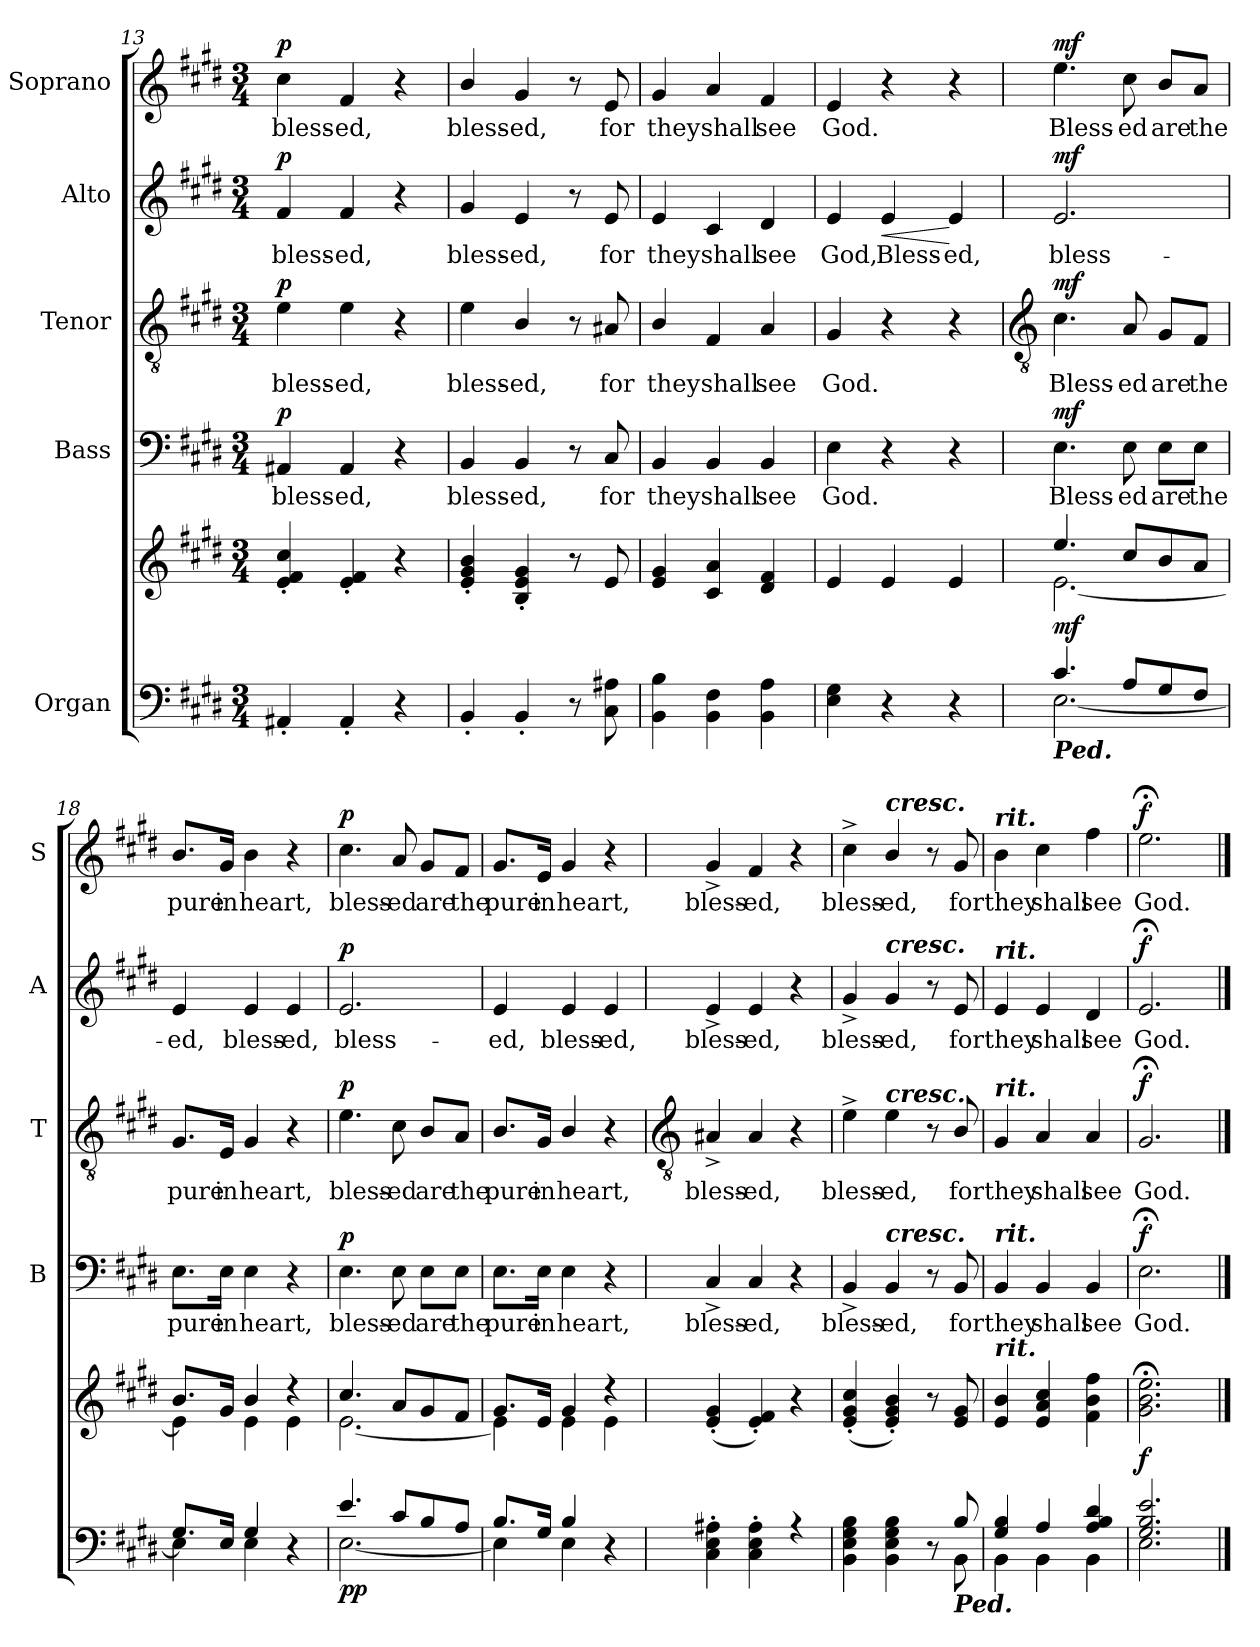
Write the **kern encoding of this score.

**kern	**kern	**dynam	**kern	**text	**dynam	**kern	**text	**dynam	**kern	**text	**dynam	**kern	**text	**dynam
*part5	*part5	*part5	*part4	*part4	*part4	*part3	*part3	*part3	*part2	*part2	*part2	*part1	*part1	*part1
*staff6	*staff5	*staff5/6	*staff4	*staff4	*staff4	*staff3	*staff3	*staff3	*staff2	*staff2	*staff2	*staff1	*staff1	*staff1
*I"Organ	*	*	*I"Bass	*	*	*I"Tenor	*	*	*I"Alto	*	*	*I"Soprano	*	*
*	*	*	*I'B	*	*	*I'T	*	*	*I'A	*	*	*I'S	*	*
!!LO:LB:g=z
*clefF4	*clefG2	*	*clefF4	*	*	*clefGv2	*	*	*clefG2	*	*	*clefG2	*	*
*k[f#c#g#d#]	*k[f#c#g#d#]	*	*k[f#c#g#d#]	*	*	*k[f#c#g#d#]	*	*	*k[f#c#g#d#]	*	*	*k[f#c#g#d#]	*	*
*E:	*E:	*	*E:	*	*	*E:	*	*	*E:	*	*	*E:	*	*
*M3/4	*M3/4	*	*M3/4	*	*	*M3/4	*	*	*M3/4	*	*	*M3/4	*	*
=13	=13	=13	=13	=13	=13	=13	=13	=13	=13	=13	=13	=13	=13	=13
!	!	!	!	!LO:LY:b	!LO:DY:b	!	!LO:LY:b	!LO:DY:b	!	!LO:LY:b	!LO:DY:b	!	!LO:LY:b	!LO:DY:b
4AA#X'/	4e' 4f#' 4cc#'	.	4AA#X	bless-	p	4e	bless-	p	4f#	bless-	p	4cc#	bless-	p
!	!	!	!	!LO:LY:b	!	!	!LO:LY:b	!	!	!LO:LY:b	!	!	!LO:LY:b	!
4AA#'/	4e' 4f#'	.	4AA#	-ed,	.	4e	-ed,	.	4f#	-ed,	.	4f#	-ed,	.
4r	4r	.	4r	.	.	4r	.	.	4r	.	.	4r	.	.
=14	=14	=14	=14	=14	=14	=14	=14	=14	=14	=14	=14	=14	=14	=14
!	!	!	!	!LO:LY:b	!	!	!LO:LY:b	!	!	!LO:LY:b	!	!	!LO:LY:b	!
4BB'/	4e/' 4g#/' 4b/'	.	4BB	bless-	.	4e	bless-	.	4g#	bless-	.	4b/	bless-	.
!	!	!	!	!LO:LY:b	!	!	!LO:LY:b	!	!	!LO:LY:b	!	!	!LO:LY:b	!
4BB'/	4B' 4e' 4g#'	.	4BB	-ed,	.	4B/	-ed,	.	4e	-ed,	.	4g#	-ed,	.
8r	8r	.	8r	.	.	8r	.	.	8r	.	.	8r	.	.
!	!	!	!	!LO:LY:b	!	!	!LO:LY:b	!	!	!LO:LY:b	!	!	!LO:LY:b	!
8C# 8A#X	8eL	.	8C#	for	.	8A#X	for	.	8e	for	.	8e	for	.
=15	=15	=15	=15	=15	=15	=15	=15	=15	=15	=15	=15	=15	=15	=15
!	!	!	!	!LO:LY:b	!	!	!LO:LY:b	!	!	!LO:LY:b	!	!	!LO:LY:b	!
4BB 4B	4e 4g#	.	4BB	they	.	4B/	they	.	4e	they	.	4g#	they	.
!	!	!	!	!LO:LY:b	!	!	!LO:LY:b	!	!	!LO:LY:b	!	!	!LO:LY:b	!
4BB 4F#	4c# 4a	.	4BB	shall	.	4F#	shall	.	4c#	shall	.	4a	shall	.
!	!	!	!	!LO:LY:b	!	!	!LO:LY:b	!	!	!LO:LY:b	!	!	!LO:LY:b	!
4BB 4A	4d# 4f#	.	4BB	see	.	4A	see	.	4d#	see	.	4f#	see	.
=16	=16	=16	=16	=16	=16	=16	=16	=16	=16	=16	=16	=16	=16	=16
!	!	!	!	!LO:LY:b	!	!	!LO:LY:b	!	!	!LO:LY:b	!	!	!LO:LY:b	!
4E 4G#	4e	.	4E	God.	.	4G#	God.	.	4e	God,	.	4e	God.	.
!	!	!	!	!	!	!	!	!	!	!LO:LY:b	!LO:HP:b	!	!	!
4r	4e	.	4r	.	.	4r	.	.	4e	Bless-	<	4r	.	.
!	!	!	!	!	!	!	!	!	!	!LO:LY:b	!	!	!	!
4r	4e	.	4r	.	.	4r	.	.	4e	-ed,	[	4r	.	.
!!LO:LB:g=z
=17	=17	=17	=17	=17	=17	=17	=17	=17	=17	=17	=17	=17	=17	=17
*	*	*	*	*	*	*clefGv2	*	*	*	*	*	*	*	*
*^	*^	*	*	*	*	*	*	*	*	*	*	*	*	*
!LO:TX:b:Bi:t=Ped.	!	!	!	!	!	!	!	!	!	!	!	!	!	!	!	!
!	!	!	!	!LO:DY:b	!	!LO:LY:b	!LO:DY:b	!	!LO:LY:b	!LO:DY:b	!	!LO:LY:b	!LO:DY:b	!	!LO:LY:b	!LO:DY:b
4.c#/	[2.E\	4.ee/	[2.e\	mf	4.E	Bless-	mf	4.c#	Bless-	mf	2.e	bless-	mf	4.ee	Bless-	mf
!	!	!	!	!	!	!LO:LY:b	!	!	!LO:LY:b	!	!	!	!	!	!LO:LY:b	!
8A/L	.	8cc#/L	.	.	8E	-ed	.	8A	-ed	.	.	.	.	8cc#	-ed	.
!	!	!	!	!	!	!LO:LY:b	!	!	!LO:LY:b	!	!	!	!	!	!LO:LY:b	!
8G#/	.	8b/	.	.	8E\L	are	.	8G#/L	are	.	.	.	.	8b/L	are	.
!	!	!	!	!	!	!LO:LY:b	!	!	!LO:LY:b	!	!	!	!	!	!LO:LY:b	!
8F#/J	.	8aJ	.	.	8E\J	the	.	8F#/J	the	.	.	.	.	8a/J	the	.
=18	=18	=18	=18	=18	=18	=18	=18	=18	=18	=18	=18	=18	=18	=18	=18	=18
!	!	!	!	!	!	!LO:LY:b	!	!	!LO:LY:b	!	!	!LO:LY:b	!	!	!LO:LY:b	!
8.G#/L	4E\]	8.b/L	4e\]	.	8.E\L	pure	.	8.G#/L	pure	.	4e	-ed,	.	8.b/L	pure	.
!	!	!	!	!	!	!LO:LY:b	!	!	!LO:LY:b	!	!	!	!	!	!LO:LY:b	!
16E/J	.	16g#J	.	.	16E\Jk	in	.	16E/Jk	in	.	.	.	.	16g#/Jk	in	.
!	!	!	!	!	!	!LO:LY:b	!	!	!LO:LY:b	!	!	!LO:LY:b	!	!	!LO:LY:b	!
4G#/	4E\	4b/	4e\	.	4E	heart,	.	4G#	heart,	.	4e	bless-	.	4b	heart,	.
!	!	!	!	!	!	!	!	!	!	!	!	!LO:LY:b	!	!	!	!
4ryy	4r	4r	4e\	.	4r	.	.	4r	.	.	4e	-ed,	.	4r	.	.
=19	=19	=19	=19	=19	=19	=19	=19	=19	=19	=19	=19	=19	=19	=19	=19	=19
!	!	!	!	!LO:DY:b=2	!	!LO:LY:b	!	!	!LO:LY:b	!	!	!LO:LY:b	!	!	!LO:LY:b	!
!	!	!	!	!LO:DY:n=1:b	!	!	!LO:DY:b	!	!	!LO:DY:b	!	!	!LO:DY:b	!	!	!LO:DY:b
4.e/	[2.E\	4.cc#/	[2.e\	p p	4.E	bless-	p	4.e	bless-	p	2.e	bless-	p	4.cc#	bless-	p
!	!	!	!	!	!	!LO:LY:b	!	!	!LO:LY:b	!	!	!	!	!	!LO:LY:b	!
8c#/L	.	8aL	.	.	8E	-ed	.	8c#	-ed	.	.	.	.	8a	-ed	.
!	!	!	!	!	!	!LO:LY:b	!	!	!LO:LY:b	!	!	!	!	!	!LO:LY:b	!
8B/	.	8g#	.	.	8E\L	are	.	8B/L	are	.	.	.	.	8g#/L	are	.
!	!	!	!	!	!	!LO:LY:b	!	!	!LO:LY:b	!	!	!	!	!	!LO:LY:b	!
8A/J	.	8f#J	.	.	8E\J	the	.	8A/J	the	.	.	.	.	8f#/J	the	.
=20	=20	=20	=20	=20	=20	=20	=20	=20	=20	=20	=20	=20	=20	=20	=20	=20
!	!	!	!	!	!	!LO:LY:b	!	!	!LO:LY:b	!	!	!LO:LY:b	!	!	!LO:LY:b	!
8.B/L	4E\]	8.g#L	4e\]	.	8.E\L	pure	.	8.B/L	pure	.	4e	-ed,	.	8.g#/L	pure	.
!	!	!	!	!	!	!LO:LY:b	!	!	!LO:LY:b	!	!	!	!	!	!LO:LY:b	!
16G#/J	.	16eJ	.	.	16E\Jk	in	.	16G#/Jk	in	.	.	.	.	16e/Jk	in	.
!	!	!	!	!	!	!LO:LY:b	!	!	!LO:LY:b	!	!	!LO:LY:b	!	!	!LO:LY:b	!
4B/	4E\	4g#	4e\	.	4E	heart,	.	4B/	heart,	.	4e	bless-	.	4g#	heart,	.
!	!	!	!	!	!	!	!	!	!	!	!	!LO:LY:b	!	!	!	!
4r	4ryy	4r	4e\	.	4r	.	.	4r	.	.	4e	-ed,	.	4r	.	.
*	*	*v	*v	*	*	*	*	*	*	*	*	*	*	*	*	*
!!LO:LB:g=z
=21	=21	=21	=21	=21	=21	=21	=21	=21	=21	=21	=21	=21	=21	=21	=21
*	*	*	*	*	*	*	*clefGv2	*	*	*	*	*	*	*	*
*	*	*^	*	*	*	*	*	*	*	*	*	*	*	*	*
!	!LO:N:vis=1	!	!	!	!	!LO:LY:b	!	!	!LO:LY:b	!	!	!LO:LY:b	!	!	!LO:LY:b	!
*	*	*v	*v	*	*	*	*	*	*	*	*	*	*	*	*	*
4C#\' 4E\' 4A#X\'	2.ryy	(<4e' 4g#'	.	4C#^	bless-	.	4A#X^	bless-	.	4e^	bless-	.	4g#^	bless-	.
!	!	!	!	!	!LO:LY:b	!	!	!LO:LY:b	!	!	!LO:LY:b	!	!	!LO:LY:b	!
4C#\' 4E\' 4A#\'	.	4e' 4f#')	.	4C#	-ed,	.	4A#	-ed,	.	4e	-ed,	.	4f#	-ed,	.
4r	.	4r	.	4r	.	.	4r	.	.	4r	.	.	4r	.	.
=22	=22	=22	=22	=22	=22	=22	=22	=22	=22	=22	=22	=22	=22	=22	=22
!	!	!	!	!	!LO:LY:b	!	!	!LO:LY:b	!	!	!LO:LY:b	!	!	!LO:LY:b	!
4BB\ 4E\ 4G#\ 4B\	2ryy	(<4e' 4g#' 4cc#'	.	4BB^	bless-	.	4e^	bless-	.	4g#^	bless-	.	4cc#^	bless-	.
!	!	!	!	!	!	!	!	!	!	!	!	!	!LO:TX:a:Bi:t=cresc.	!	!
!	!	!	!	!	!	!	!	!	!	!LO:TX:a:Bi:t=cresc.	!	!	!	!	!
!	!	!	!	!	!	!	!LO:TX:a:Bi:t=cresc.	!	!	!	!	!	!	!	!
!	!	!	!	!LO:TX:a:Bi:t=cresc.	!	!	!	!	!	!	!	!	!	!	!
!	!	!	!	!	!LO:LY:b	!	!	!LO:LY:b	!	!	!LO:LY:b	!	!	!LO:LY:b	!
4BB\ 4E\ 4G#\ 4B\	.	4e/' 4g#/' 4b/')	.	4BB	-ed,	.	4e	-ed,	.	4g#	-ed,	.	4b/	-ed,	.
8r	8ryy	8r	.	8r	.	.	8r	.	.	8r	.	.	8r	.	.
!LO:TX:b:Bi:t=Ped.	!	!	!	!	!	!	!	!	!	!	!	!	!	!	!
!	!	!	!	!	!LO:LY:b	!	!	!LO:LY:b	!	!	!LO:LY:b	!	!	!LO:LY:b	!
8B/	8BB\	8e 8g#	.	8BB	for	.	8B/	for	.	8e	for	.	8g#	for	.
=23	=23	=23	=23	=23	=23	=23	=23	=23	=23	=23	=23	=23	=23	=23	=23
!	!	!	!	!	!	!	!	!	!	!	!	!	!LO:TX:a:Bi:t=rit.	!	!
!	!	!	!	!	!	!	!	!	!	!LO:TX:a:Bi:t=rit.	!	!	!	!	!
!	!	!	!	!	!	!	!LO:TX:a:Bi:t=rit.	!	!	!	!	!	!	!	!
!	!	!	!	!LO:TX:a:Bi:t=rit.	!	!	!	!	!	!	!	!	!	!	!
!	!	!LO:TX:a:Bi:t=rit.	!	!	!	!	!	!	!	!	!	!	!	!	!
!	!	!	!	!	!LO:LY:b	!	!	!LO:LY:b	!	!	!LO:LY:b	!	!	!LO:LY:b	!
4G#/ 4B/	4BB\	4e 4b	.	4BB	they	.	4G#	they	.	4e	they	.	4b	they	.
!	!	!	!	!	!LO:LY:b	!	!	!LO:LY:b	!	!	!LO:LY:b	!	!	!LO:LY:b	!
4A/	4BB\	4e 4a 4cc#	.	4BB	shall	.	4A	shall	.	4e	shall	.	4cc#	shall	.
!	!	!	!	!	!LO:LY:b	!	!	!LO:LY:b	!	!	!LO:LY:b	!	!	!LO:LY:b	!
4A/ 4B/ 4d#/	4BB\	4f# 4b 4ff#	.	4BB	see	.	4A	see	.	4d#	see	.	4ff#	see	.
=24	=24	=24	=24	=24	=24	=24	=24	=24	=24	=24	=24	=24	=24	=24	=24
!	!	!	!LO:DY:b	!	!LO:LY:b	!LO:DY:b	!	!LO:LY:b	!LO:DY:b	!	!LO:LY:b	!LO:DY:b	!	!LO:LY:b	!LO:DY:b
2.G#/ 2.B/ 2.e/	2.E\	2.g#;< 2.b;< 2.ee;<	f	2.E;<	God.	f	2.G#;<	God.	f	2.e;<	God.	f	2.ee;<	God.	f
*v	*v	*	*	*	*	*	*	*	*	*	*	*	*	*	*
==	==	==	==	==	==	==	==	==	==	==	==	==	==	==
*-	*-	*-	*-	*-	*-	*-	*-	*-	*-	*-	*-	*-	*-	*-
